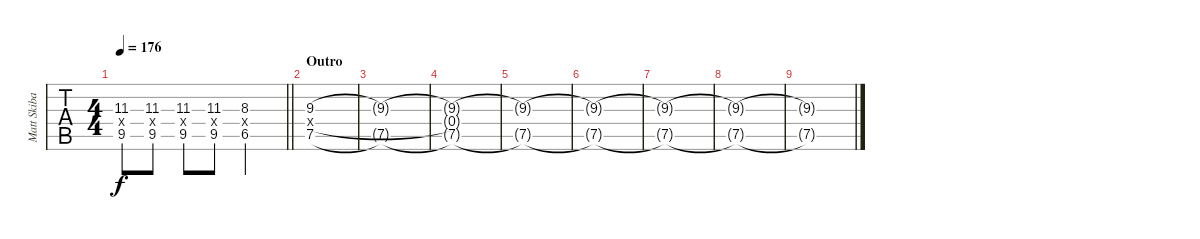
\track ("Matt Skiba - Guitar Two" "Matt Skiba") {instrument distortionguitar}
\staff {tabs}
\tuning (E4 B3 G3 D3 A2 E2) {hide}
\ts (4 4)
\tempo 176
\clef g2
\barLineRight lightlight
\ks e
(11.3 2.4{x} 9.5).8{dy f} (11.3 2.4{x} 9.5).8 (11.3 2.4{x} 9.5).8 (11.3 2.4{x} 9.5).8 (8.3 0.4{x} 6.5).2 |
\section ("" "Outro")
(9.3 0.4{x} 7.5).1{volume 3} |
(9.3{t} 7.5{t}).1 |
(9.3{t} 0.4{t} 7.5{t}).1 |
(9.3{t} 7.5{t}).1 |
(9.3{t} 7.5{t}).1 |
(9.3{t} 7.5{t}).1 |
(9.3{t} 7.5{t}).1 |
(9.3{t} 7.5{t}).1
